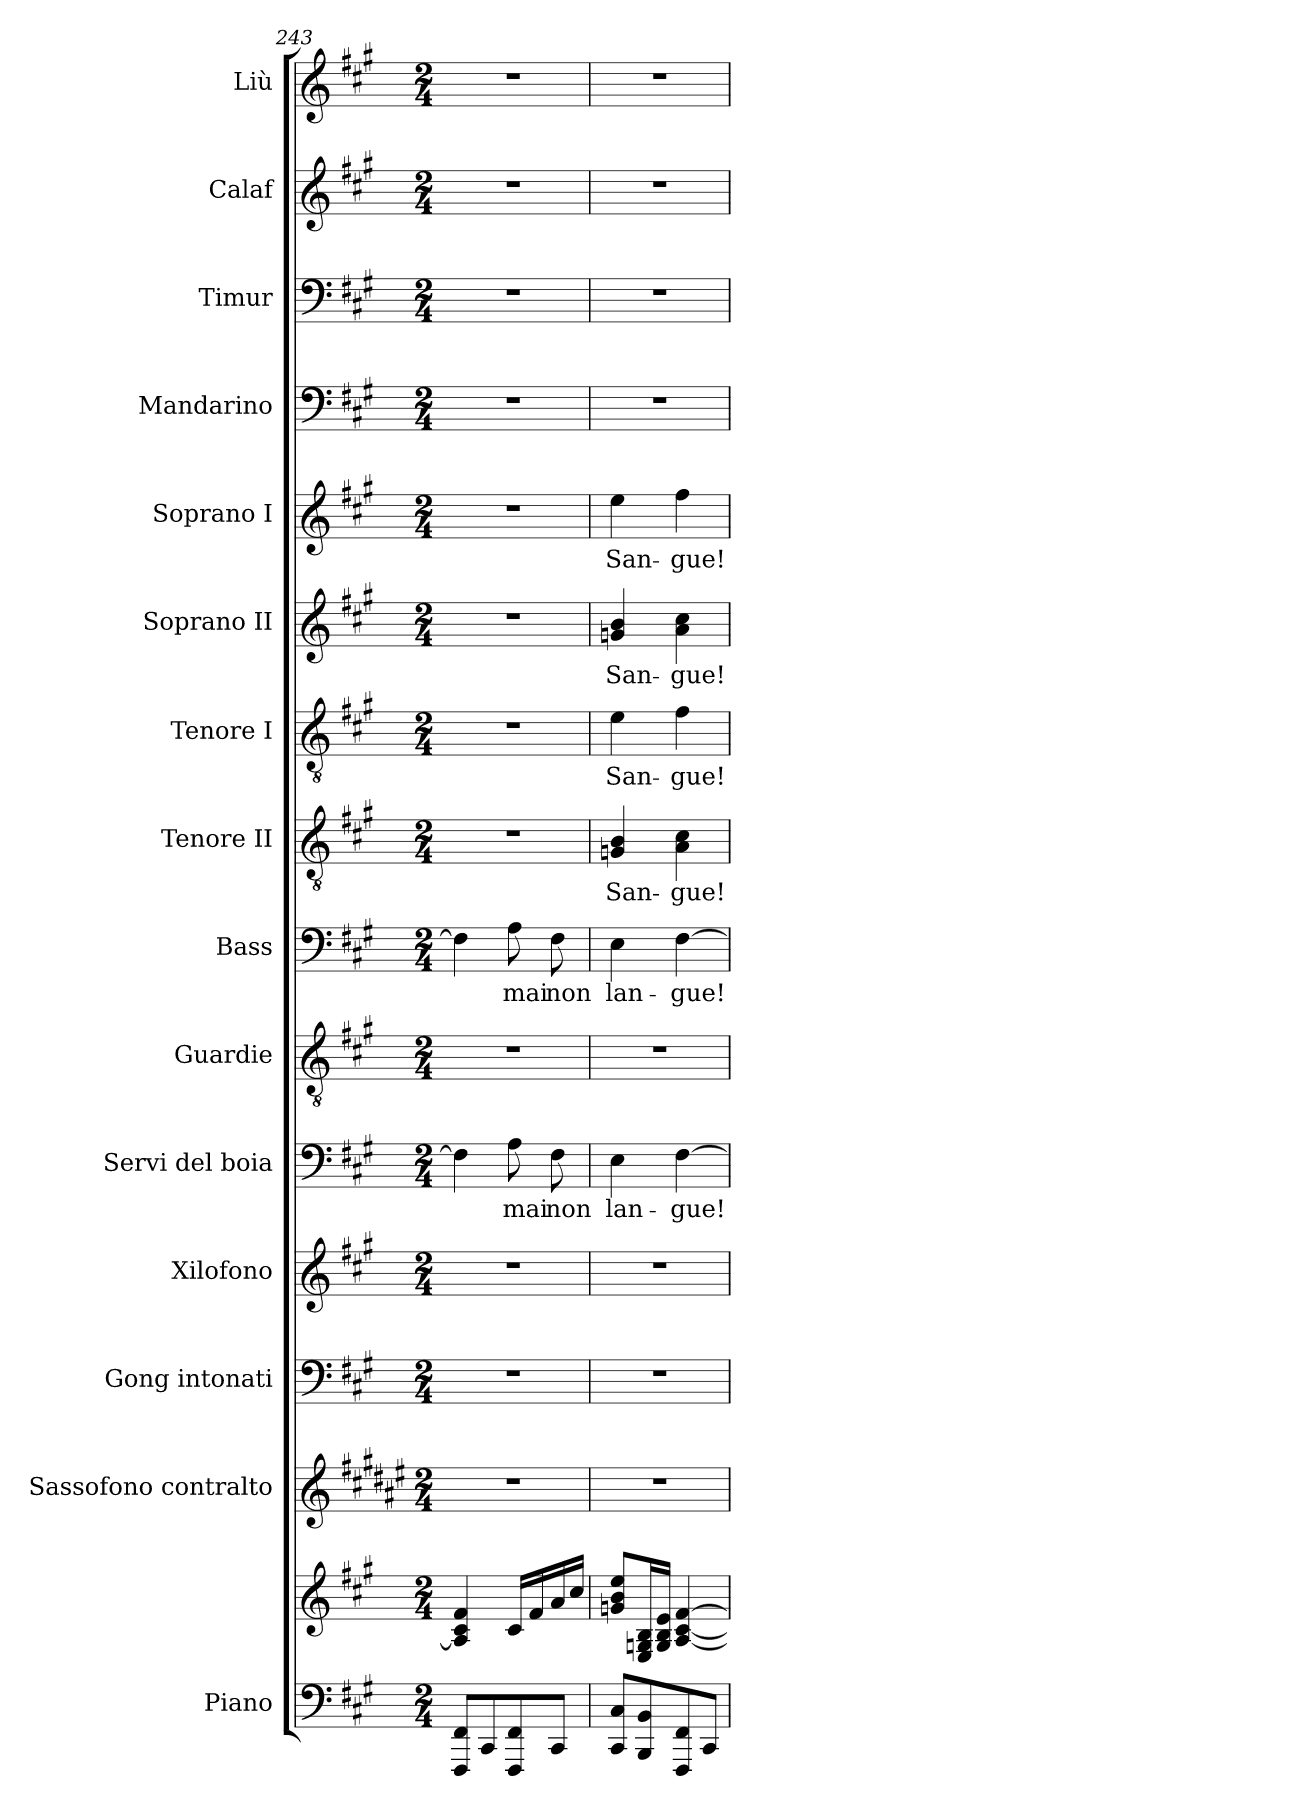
**kern	**kern	**kern	**kern	**kern	**kern	**text	**kern	**kern	**text	**kern	**text	**kern	**text	**kern	**text	**kern	**text	**kern	**kern	**kern	**kern
*part15	*part15	*part14	*part13	*part12	*part11	*part11	*part10	*part9	*part9	*part8	*part8	*part7	*part7	*part6	*part6	*part5	*part5	*part4	*part3	*part2	*part1
*staff16	*staff15	*staff14	*staff13	*staff12	*staff11	*staff11	*staff10	*staff9	*staff9	*staff8	*staff8	*staff7	*staff7	*staff6	*staff6	*staff5	*staff5	*staff4	*staff3	*staff2	*staff1
*I"Piano	*	*I"Sassofono contralto	*I"Gong intonati	*I"Xilofono	*I"Servi del boia	*	*I"Guardie	*I"Bass	*	*I"Tenore II	*	*I"Tenore I	*	*I"Soprano II	*	*I"Soprano I	*	*I"Mandarino	*I"Timur	*I"Calaf	*I"Liù
*I'Pno.	*	*	*I'Gong int.	*I'Xil.	*I'Ser.B.	*	*I'G.	*I'B.	*	*I'T. II	*	*I'T. I	*	*I'S. II	*	*I'S. I	*	*I'M.	*I'T.	*I'C.	*I'L.
*clefF4	*clefG2	*clefG2	*clefF4	*clefG2	*clefF4	*	*clefGv2	*clefF4	*	*clefGv2	*	*clefGv2	*	*clefG2	*	*clefG2	*	*clefF4	*clefF4	*clefG2	*clefG2
*	*	*ITrd5c9	*	*ITrd-7c-12	*	*	*	*	*	*	*	*	*	*	*	*	*	*	*	*	*
*k[f#c#g#]	*k[f#c#g#]	*k[f#c#g#]	*k[f#c#g#]	*k[f#c#g#]	*k[f#c#g#]	*	*k[f#c#g#]	*k[f#c#g#]	*	*k[f#c#g#]	*	*k[f#c#g#]	*	*k[f#c#g#]	*	*k[f#c#g#]	*	*k[f#c#g#]	*k[f#c#g#]	*k[f#c#g#]	*k[f#c#g#]
*M2/4	*M2/4	*M2/4	*M2/4	*M2/4	*M2/4	*	*M2/4	*M2/4	*	*M2/4	*	*M2/4	*	*M2/4	*	*M2/4	*	*M2/4	*M2/4	*M2/4	*M2/4
=243	=243	=243	=243	=243	=243	=243	=243	=243	=243	=243	=243	=243	=243	=243	=243	=243	=243	=243	=243	=243	=243
8FFF#/ 8FF#/L	4A/] 4c#/ 4f#/	2r	2r	2r	4F#\]	.	2r	4F#\]	.	2r	.	2r	.	2r	.	2r	.	2r	2r	2r	2r
8CC#/	.	.	.	.	.	.	.	.	.	.	.	.	.	.	.	.	.	.	.	.	.
!	!	!	!	!	!	!LO:LY:b	!	!	!LO:LY:b	!	!	!	!	!	!	!	!	!	!	!	!
8FFF#/ 8FF#/	16c#/LL	.	.	.	8A\	mai	.	8A\	mai	.	.	.	.	.	.	.	.	.	.	.	.
.	16f#/	.	.	.	.	.	.	.	.	.	.	.	.	.	.	.	.	.	.	.	.
!	!	!	!	!	!	!LO:LY:b	!	!	!LO:LY:b	!	!	!	!	!	!	!	!	!	!	!	!
8CC#/J	16a/	.	.	.	8F#\	non	.	8F#\	non	.	.	.	.	.	.	.	.	.	.	.	.
.	16cc#/JJ	.	.	.	.	.	.	.	.	.	.	.	.	.	.	.	.	.	.	.	.
=244	=244	=244	=244	=244	=244	=244	=244	=244	=244	=244	=244	=244	=244	=244	=244	=244	=244	=244	=244	=244	=244
!	!	!	!	!	!	!LO:LY:b	!	!	!LO:LY:b	!	!LO:LY:b	!	!LO:LY:b	!	!LO:LY:b	!	!LO:LY:b	!	!	!	!
8CC#/ 8C#/L	8gn/ 8b/ 8ee/L	2r	2r	2r	4E\	lan-	2r	4E\	lan-	4Gn/ 4B/	San-	4e\	San-	4gn/ 4b/	San-	4ee\	San-	2r	2r	2r	2r
8BBB/ 8BB/	16E/ 16Gn/ 16B/L	.	.	.	.	.	.	.	.	.	.	.	.	.	.	.	.	.	.	.	.
.	16G/ 16B/ 16e/JJ	.	.	.	.	.	.	.	.	.	.	.	.	.	.	.	.	.	.	.	.
!	!	!	!	!	!	!LO:LY:b	!	!	!LO:LY:b	!	!LO:LY:b	!	!LO:LY:b	!	!LO:LY:b	!	!LO:LY:b	!	!	!	!
8FFF#/ 8FF#/	[4A/ [4c#/ [4f#/	.	.	.	[4F#\	-gue!	.	[4F#\	-gue!	4A\ 4c#\	-gue!	4f#\	-gue!	4a\ 4cc#\	-gue!	4ff#\	-gue!	.	.	.	.
8CC#/J	.	.	.	.	.	.	.	.	.	.	.	.	.	.	.	.	.	.	.	.	.
=	=	=	=	=	=	=	=	=	=	=	=	=	=	=	=	=	=	=	=	=	=
*-	*-	*-	*-	*-	*-	*-	*-	*-	*-	*-	*-	*-	*-	*-	*-	*-	*-	*-	*-	*-	*-
